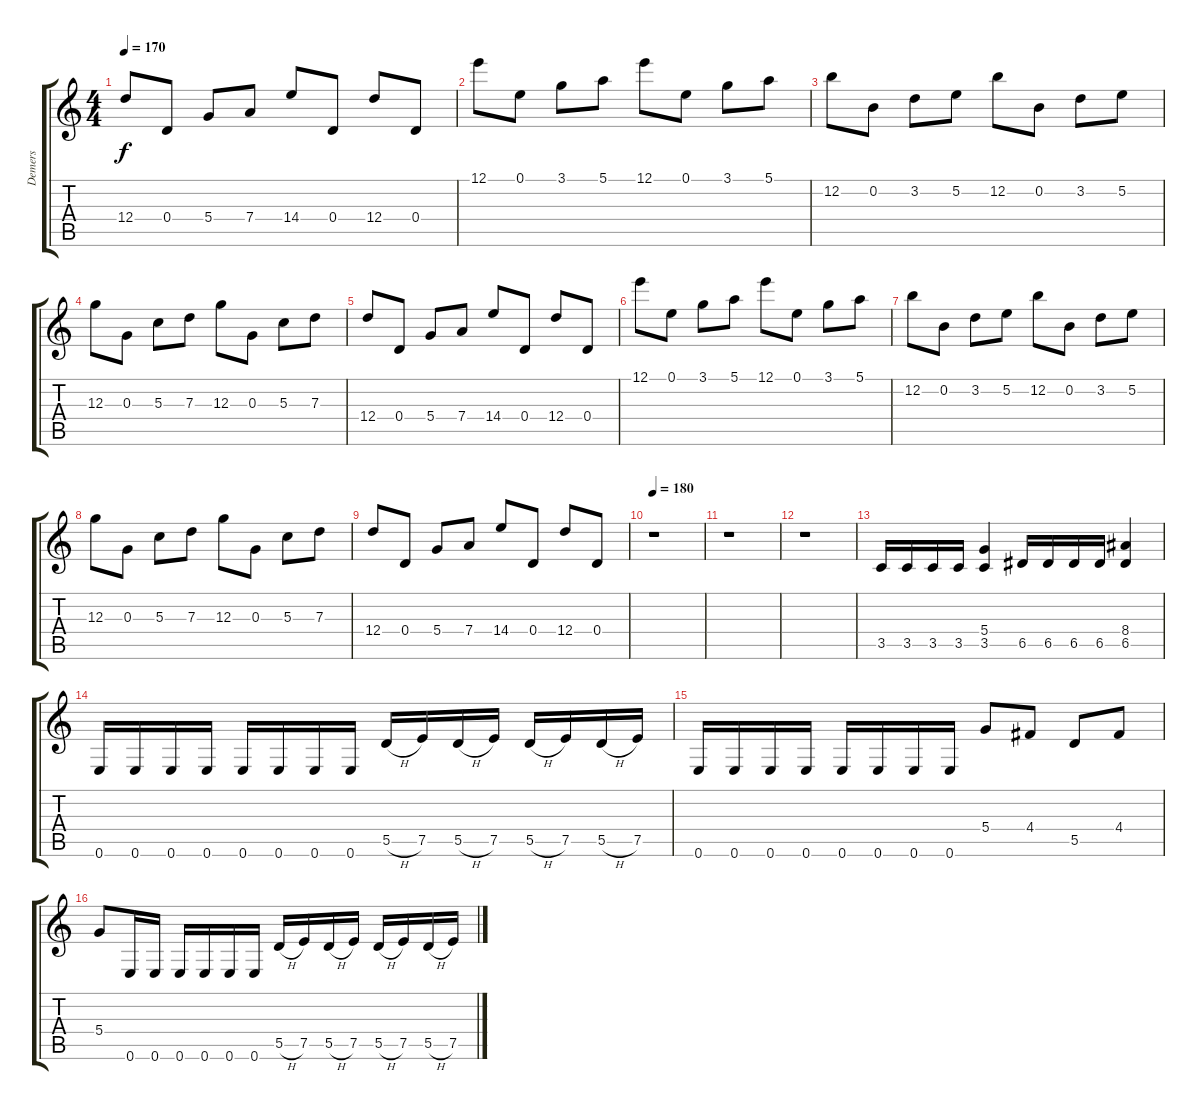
\track ("Demers" "Demers") {instrument distortionguitar}
\staff {score tabs}
\tuning (E4 B3 G3 D3 A2 E2) {hide}
\ts (4 4)
\tempo 170
\clef g2
\ks c
12.4.8{dy f} 0.4.8 5.4.8 7.4.8 14.4.8 0.4.8 12.4.8 0.4.8 |
12.1.8 0.1.8 3.1.8 5.1.8 12.1.8 0.1.8 3.1.8 5.1.8 |
12.2.8 0.2.8 3.2.8 5.2.8 12.2.8 0.2.8 3.2.8 5.2.8 |
12.3.8 0.3.8 5.3.8 7.3.8 12.3.8 0.3.8 5.3.8 7.3.8 |
12.4.8 0.4.8 5.4.8 7.4.8 14.4.8 0.4.8 12.4.8 0.4.8 |
12.1.8 0.1.8 3.1.8 5.1.8 12.1.8 0.1.8 3.1.8 5.1.8 |
12.2.8 0.2.8 3.2.8 5.2.8 12.2.8 0.2.8 3.2.8 5.2.8 |
12.3.8 0.3.8 5.3.8 7.3.8 12.3.8 0.3.8 5.3.8 7.3.8 |
12.4.8 0.4.8 5.4.8 7.4.8 14.4.8 0.4.8 12.4.8 0.4.8 |
\tempo 180
r.1 |
r.1 |
r.1 |
3.5.16 3.5.16 3.5.16 3.5.16 (5.4 3.5).4 6.5.16 6.5.16 6.5.16 6.5.16 (8.4 6.5).4 |
0.6.16 0.6.16 0.6.16 0.6.16 0.6.16 0.6.16 0.6.16 0.6.16 5.5{h}.16 7.5.16 5.5{h}.16 7.5.16 5.5{h}.16 7.5.16 5.5{h}.16 7.5.16 |
0.6.16 0.6.16 0.6.16 0.6.16 0.6.16 0.6.16 0.6.16 0.6.16 5.4.8 4.4.8 5.5.8 4.4.8 |
5.4.8 0.6.16 0.6.16 0.6.16 0.6.16 0.6.16 0.6.16 5.5{h}.16 7.5.16 5.5{h}.16 7.5.16 5.5{h}.16 7.5.16 5.5{h}.16 7.5.16
